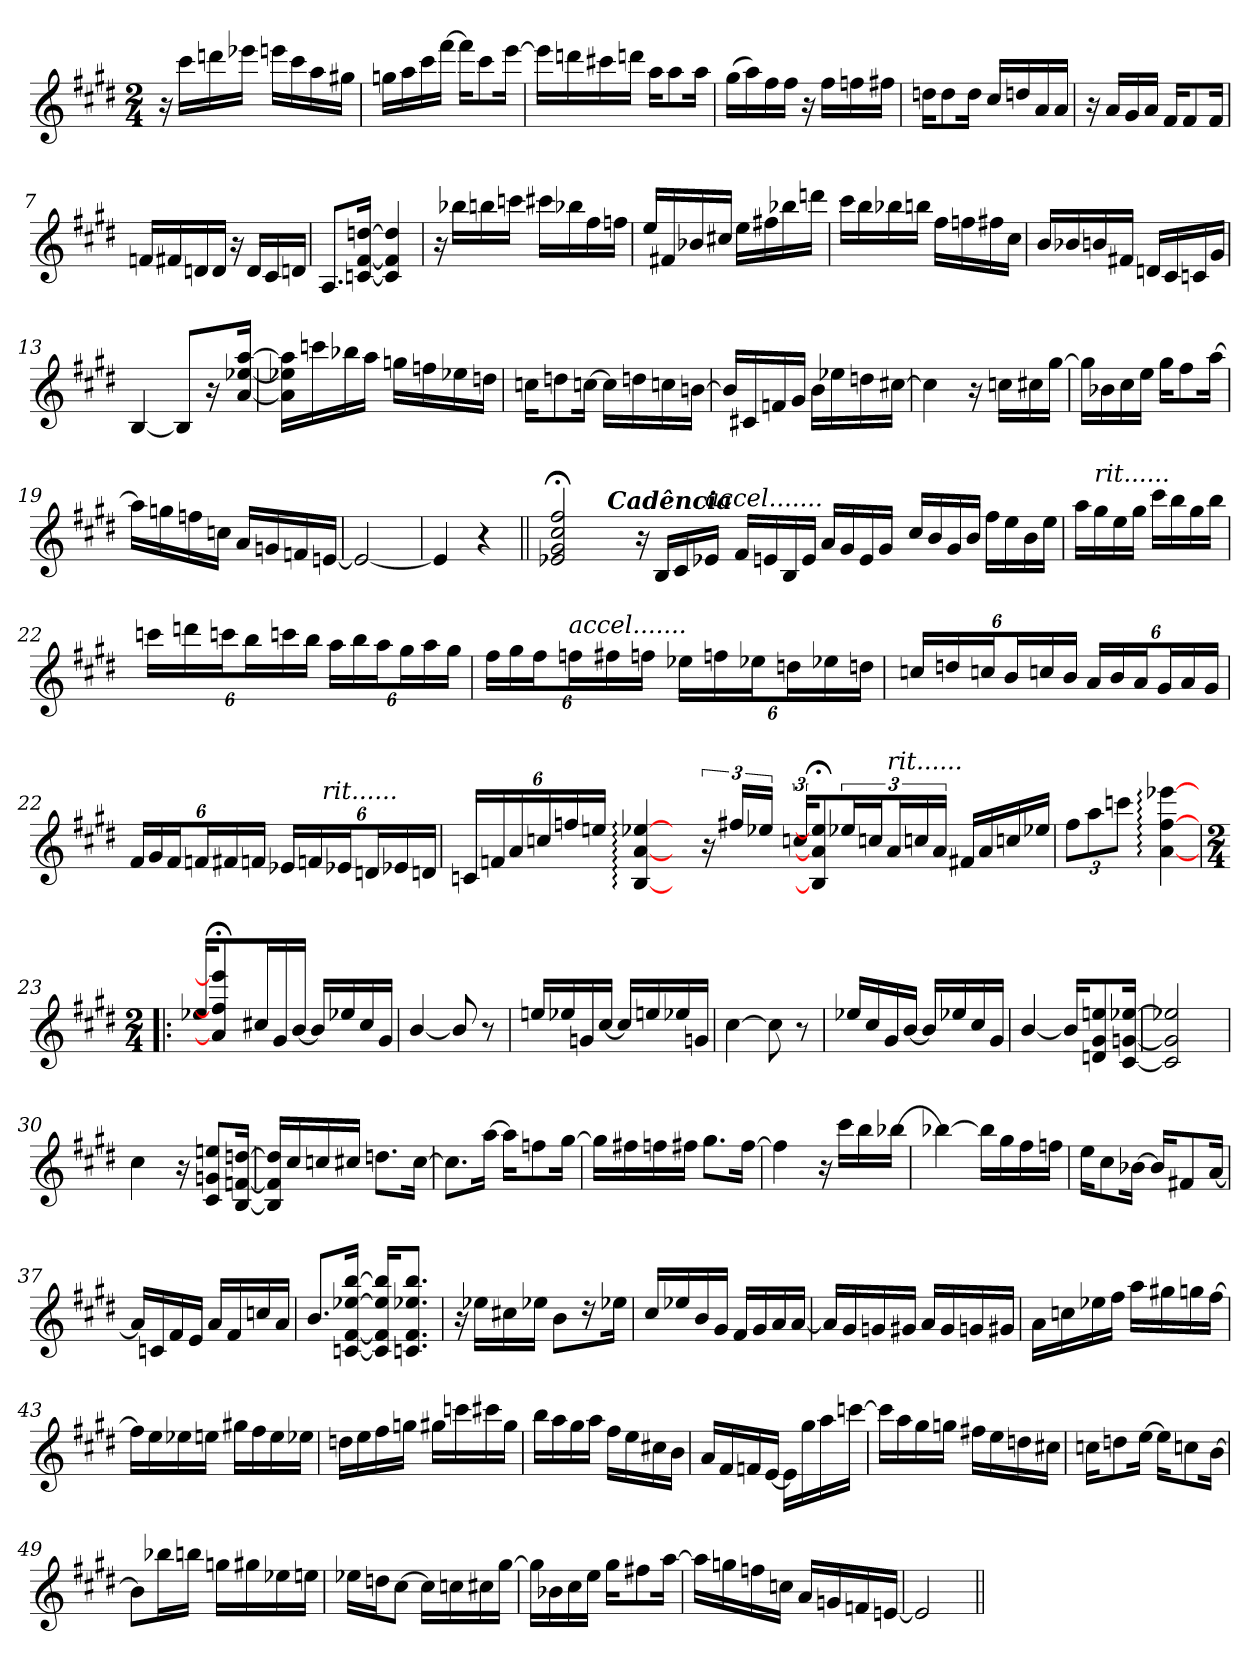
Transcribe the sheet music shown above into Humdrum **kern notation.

**kern
*part1
*staff1
*clefG2
*k[f#c#g#d#]
*E:
*M2/4
=1
16r
16ccc#\LL
16dddn\
16eee-X\JJ
16eeen\LL
16ccc#\
16aa\
16gg#X\JJ
=2
16ggn\LL
16aa\
16ccc#\
[16fff#\JJ
16fff#\KL]
8ccc#\
[16eee\Jk
=3
16eee\LL]
16dddn\
16ccc#X\
16dddn\JJ
16aa\KL
8aa\
16aa\Jk
=4
(>16gg#\LL
16aa\)
16ff#\
16ff#\JJ
16r
16ff#\LL
16ffn\
16ff#X\JJ
!!LO:LB:g=z
=5
16ddn\KL
8dd\
16dd\Jk
16cc#/LL
16ddn/
16a/
16a/JJ
=6
16r
16a/LL
16g#/
16a/JJ
16f#/KL
8f#/
16f#/Jk
=7
16fn/LL
16f#X/
16dn/
16d/JJ
16r
16d/LL
16c#/
16dn/JJ
=8
8.A/L
[16cn/ [16f#/ [16ddn/Jk
4c/] 4f#/] 4dd/]
=9
16r
16bb-X\LL
16bbn\
16cccn\JJ
16ccc#X\LL
16bb-X\
16ff#\
16ffn\JJ
!!LO:LB:g=z
=10
16ee/LL
16f#X/
16b-X/
16cc#X/JJ
16ee\LL
16ff#X\
16bb-X\
16dddn\JJ
=11
16ccc#\LL
16bb\
16bb-X\
16bbn\JJ
16ff#\LL
16ffn\
16ff#X\
16cc#\JJ
=12
16b/LL
16b-X/
16bn/
16f#X/JJ
16dn/LL
16c#/
16cn/
16g#/JJ
=13
[4B/
8B/L]
16r
[16a/ [16ee-X/ [16aa/Jk
=14
16a\] 16ee-X\] 16aa\]LL
16cccn\
16bb-X\
16aa\JJ
16ggn\LL
16ffn\
16ee-X\
16ddn\JJ
!!LO:LB:g=z
=15
16ccn\KL
8ddn\
[16ccn\Jk
16cc\LL]
16ddn\
16ccn\
[16bn\JJ
=16
16b/LL]
16c#X/
16fn/
16g#/JJ
16b\LL
16ee-X\
16ddn\
[16cc#X\JJ
=17
4cc#\]
16r
16ccn\LL
16cc#X\
[16gg#\JJ
=18
16gg#\LL]
16b-X\
16cc#\
16ee\JJ
16gg#\KL
8ff#\
[16aa\Jk
=19
16aa\LL]
16ggn\
16ffn\
16ccn\JJ
16a/LL
16gn/
16fn/
[16en/JJ
!!LO:LB:g=z
=20
2en/_
=21
4e/]
4r
=22||
*^
2e-X/;< 2g#/;< 2cc#/;< 2ff#/;<	4.ryy
!	!LO:TX:a:Bi:t=Cadência
.	4.ryy
16r	.
16B/LL	.
16c#/	.
!LO:TX:a:i:t=accel.......	!
16e-X/JJ	.
*v	*v
=22X221-
16f#/LL
16en/
16B/
16e/JJ
16a/LL
16g#/
16e/
16g#/JJ
=22X222-
16cc#/LL
16b/
16g#/
16b/JJ
16ff#\LL
16ee\
16b\
16ee\JJ
=22X223
16aa\LL
!LO:TX:a:i:t=rit......
16gg#\
16ee\
16gg#\JJ
16ccc#\LL
16bb\
16gg#\
16bb\JJ
!!LO:LB:g=z
=22X224
24cccn\LL
24dddn\
24cccn\J
24bb\L
24cccn\
24bb\JJ
24aa\LL
24bb\
24aa\J
24gg#\L
24aa\
24gg#\JJ
=22X225
24ff#\LL
24gg#\
24ff#\J
!LO:TX:a:i:t=accel.......
24ffn\L
24ff#X\
24ffn\JJ
24ee-X\LL
24ffn\
24ee-X\J
24ddn\L
24ee-X\
24ddn\JJ
=22X226
24ccn/LL
24ddn/
24ccn/J
24b/L
24ccn/
24b/JJ
24a/LL
24b/
24a/J
24g#/L
24a/
24g#/JJ
!!LO:LB:g=z
=22X227
24f#/LL
24g#/
24f#/J
24fn/L
24f#X/
24fn/JJ
24e-X/LL
24fn/
!LO:TX:a:i:t=rit......
24e-X/J
24dn/L
24e-X/
24dn/JJ
=22X228
24cn/LL
24fn/
24a/
24ccn/
24ffn/
24een/JJ
[4B/: [4a/: [4ee-X/:
8ryy
24r
24ff#X/LL
24ee-X/JJ
=22X229-
24ccn/LL
8B/];< 8a/];< 8ee-/];<
24ee-X/
24ccn/J
!LO:TX:a:i:t=rit......
24a/L
24ccn/
24a/JJ
16f#X/LL
16a/
16ccn/
16ee-X/JJ
!!LO:LB:g=z
=22X2210
12ff#\L
12aa\
12cccn\J
[4a\: [4ff#\: [4eee-X\:
=23!|:
*M2/4
16ee-X/LL
4a\];< 4ff#\];< 4eee-\];<
16cc#X/
16g#/
[16b/JJ
16b/LL]
16ee-X/
16cc#/
16g#/JJ
=24
[4b/
8b/]
8r
=25
16een/LL
16ee-X/
16gn/
[16cc#/JJ
16cc#/LL]
16een/
16ee-X/
16gn/JJ
=26
[4cc#\
8cc#\]
8r
!!LO:LB:g=z
=27
16ee-X/LL
16cc#/
16g#/
[16b/JJ
16b/LL]
16ee-X/
16cc#/
16g#/JJ
=28
[4b/
16b/KL]
8dn/ 8g#/ 8een/
[16c#/ [16gn/ [16ee-X/Jk
=29
2c#/] 2gn/] 2ee-X/]
=30
4cc#\
16r
8c#/ 8gn/ 8een/L
[16B/ [16fn/ [16ddn/Jk
=31
16B/] 16fn/] 16ddn/]LL
16cc#/
16ccn/
16cc#X/JJ
8.ddn\L
[16cc#\Jk
=32
8.cc#\L]
[16aa\Jk
16aa\KL]
8ffn\
[16gg#\Jk
!!LO:PB:g=z
=33
16gg#\LL]
16ff#X\
16ffn\
16ff#X\JJ
8.gg#\L
[16ff#\Jk
=34
4ff#\]
16r
16ccc#\LL
16bb\
[16bb-X\JJ
=35
4bb-X\_
16bb-\LL]
16gg#\
16ff#\
16ffn\JJ
=36
16ee\KL
8cc#\
[16b-X\Jk
16b-/KL]
8f#X/
[16a/Jk
=37
16a/LL]
16cn/
16f#/
16e/JJ
16a/LL
16f#/
16ccn/
16a/JJ
=38
8.b/L
[16cn/ [16f#/ [16ee-X/ [16bb/Jk
16c/] 16f#/] 16ee-/] 16bb/]KL
8.cn/ 8.f#/ 8.ee-X/ 8.bb/J
!!LO:LB:g=z
=39
16r
16ee-X\LL
16cc#X\
16ee-X\JJ
8b\L
16r
16ee-X\Jk
=40
16cc#/LL
16ee-X/
16b/
16g#/JJ
16f#/LL
16g#/
16a/
[16a/JJ
=41
16a/LL]
16g#/
16gn/
16g#X/JJ
16a/LL
16g#/
16gn/
16g#X/JJ
=42
16a\LL
16ccn\
16ee-X\
16ff#\JJ
16aa\LL
16gg#X\
16ggn\
[16ff#\JJ
=43
16ff#\LL]
16ee\
16ee-X\
16een\JJ
16gg#X\LL
16ff#\
16ee\
16ee-X\JJ
!!LO:LB:g=z
=44
16ddn\LL
16ee\
16ff#\
16ggn\JJ
16gg#X\LL
16cccn\
16ccc#X\
16gg#\JJ
=45
16bb\LL
16aa\
16gg#\
16aa\JJ
16ff#\LL
16ee\
16cc#X\
16b\JJ
=46
16a/LL
16f#/
16fn/
[16e/JJ
16e\LL]
16gg#\
16aa\
[16cccn\JJ
=47
16cccn\LL]
16aa\
16gg#\
16ggn\JJ
16ff#X\LL
16ee\
16ddn\
16cc#X\JJ
=48
16ccn\KL
8ddn\
[16ee\Jk
16ee\KL]
8ccn\
[16b\Jk
!!LO:LB:g=z
=49
8b\L]
16bb-X\L
16bbn\JJ
16ggn\LL
16gg#X\
16ee-X\
16een\JJ
=50
16ee-X\LL
16ddn\J
[8cc#\J
16cc#\LL]
16ccn\
16cc#X\
[16gg#\JJ
=51
16gg#\LL]
16b-X\
16cc#\
16ee\JJ
16gg#\KL
8ff#X\
[16aa\Jk
=52
16aa\LL]
16ggn\
16ffn\
16ccn\JJ
16a/LL
16gn/
16fn/
[16en/JJ
=53
2en/]
=||
*-
